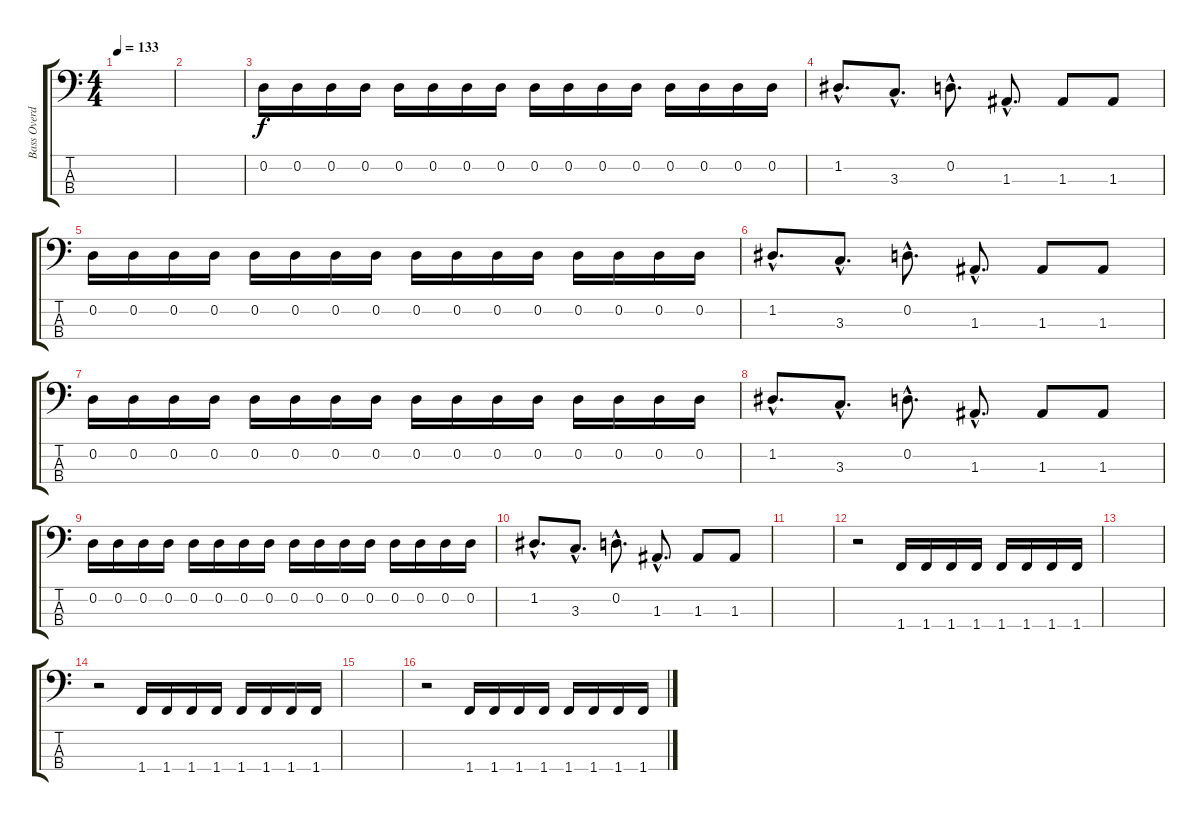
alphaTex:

\track ("Bass Overdub" "Bass Overd") {instrument electricguitarclean}
\staff {score tabs}
\tuning (G2 D2 A1 E1) {hide}
\ts (4 4)
\tempo 133
\clef f4
\ks c
|
|
0.2.16 0.2.16 0.2.16 0.2.16 0.2.16 0.2.16 0.2.16 0.2.16 0.2.16 0.2.16 0.2.16 0.2.16 0.2.16 0.2.16 0.2.16 0.2.16 |
1.2{hac}.8{d} 3.3{hac}.8{d} 0.2{hac}.8{d} 1.3{hac}.8{d} 1.3.8 1.3.8 |
0.2.16 0.2.16 0.2.16 0.2.16 0.2.16 0.2.16 0.2.16 0.2.16 0.2.16 0.2.16 0.2.16 0.2.16 0.2.16 0.2.16 0.2.16 0.2.16 |
1.2{hac}.8{d} 3.3{hac}.8{d} 0.2{hac}.8{d} 1.3{hac}.8{d} 1.3.8 1.3.8 |
0.2.16 0.2.16 0.2.16 0.2.16 0.2.16 0.2.16 0.2.16 0.2.16 0.2.16 0.2.16 0.2.16 0.2.16 0.2.16 0.2.16 0.2.16 0.2.16 |
1.2{hac}.8{d} 3.3{hac}.8{d} 0.2{hac}.8{d} 1.3{hac}.8{d} 1.3.8 1.3.8 |
0.2.16 0.2.16 0.2.16 0.2.16 0.2.16 0.2.16 0.2.16 0.2.16 0.2.16 0.2.16 0.2.16 0.2.16 0.2.16 0.2.16 0.2.16 0.2.16 |
1.2{hac}.8{d} 3.3{hac}.8{d} 0.2{hac}.8{d} 1.3{hac}.8{d} 1.3.8 1.3.8 |
|
r.2 1.4.16 1.4.16 1.4.16 1.4.16 1.4.16 1.4.16 1.4.16 1.4.16 |
|
r.2 1.4.16 1.4.16 1.4.16 1.4.16 1.4.16 1.4.16 1.4.16 1.4.16 |
|
r.2 1.4.16 1.4.16 1.4.16 1.4.16 1.4.16 1.4.16 1.4.16 1.4.16
